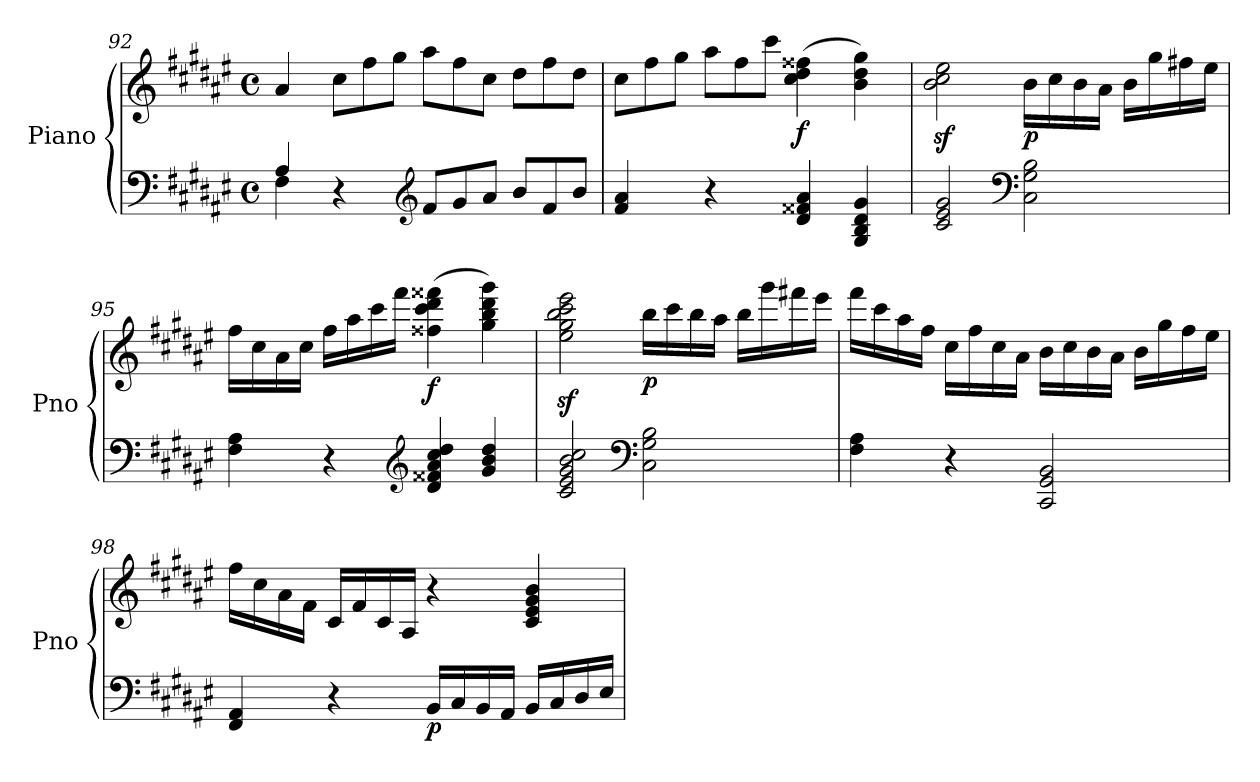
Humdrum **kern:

**kern	**kern	**dynam
*part1	*part1	*part1
*staff2	*staff1	*staff1/2
*I"Piano	*	*
*I'Pno	*	*
*clefF4	*clefG2	*
*k[f#c#g#d#a#e#]	*k[f#c#g#d#a#e#]	*
*F#:	*F#:	*
*M4/4	*M4/4	*
*met(c)	*met(c)	*
=92	=92	=92
*^	*	*
4A#/	4F#\	4a#/	.
*	*	*Xtuplet	*
4r	2.ryy	12cc#\L	.
.	.	12ff#\	.
.	.	12gg#\J	.
*clefG2	*	*	*
*Xtuplet	*	*	*
12f#/L	.	12aa#\L	.
12g#/	.	12ff#\	.
12a#/J	.	12cc#\J	.
12b/L	.	12dd#\L	.
12f#/	.	12ff#\	.
12b/J	.	12dd#\J	.
*v	*v	*	*
!!LO:LB:g=z
=93	=93	=93
4f#/ 4a#/	12cc#\L	.
.	12ff#\	.
.	12gg#\J	.
4r	12aa#\L	.
.	12ff#\	.
.	12ccc#\J	.
!	!	!LO:DY:b
4d#/ 4f##X/ 4a#/	(4cc#\ 4dd#\ 4ff##X\	f
4G#/ 4B/ 4d#/ 4g#/	4b\ 4dd#\ 4gg#\)	.
=94	=94	=94
2c#/ 2e#/ 2g#/	2b\z< 2cc#\z< 2ee#\z<	.
*clefF4	*	*
!	!	!LO:DY:b
2C#\ 2G#\ 2B\	16b\LL	p
.	16cc#\	.
.	16b\	.
.	16a#\JJ	.
.	16b\LL	.
.	16gg#\	.
.	16ff#X\	.
.	16ee#\JJ	.
=95	=95	=95
4F#\ 4A#\	16ff#\LL	.
.	16cc#\	.
.	16a#\	.
.	16cc#\JJ	.
4r	16ff#\LL	.
.	16aa#\	.
.	16ccc#\	.
.	16fff#\JJ	.
*clefG2	*	*
!	!	!LO:DY:b
4d#/ 4f##X/ 4a#/ 4cc#/ 4dd#/	(4ff##X\ 4ccc#\ 4ddd#\ 4fff##X\	f
4g#/ 4b/ 4dd#/	4gg#\ 4bb\ 4ddd#\ 4ggg#\)	.
=96	=96	=96
2c#/ 2e#/ 2g#/ 2b/ 2cc#/	2ee#\z< 2gg#\z< 2bb\z< 2ccc#\z< 2eee#\z<	.
*clefF4	*	*
!	!	!LO:DY:b
2C#\ 2G#\ 2B\	16bb\LL	p
.	16ccc#\	.
.	16bb\	.
.	16aa#\JJ	.
.	16bb\LL	.
.	16ggg#\	.
.	16fff#X\	.
.	16eee#\JJ	.
!!LO:LB:g=z
=97	=97	=97
4F#\ 4A#\	16fff#\LL	.
.	16ccc#\	.
.	16aa#\	.
.	16ff#\JJ	.
4r	16cc#\LL	.
.	16ff#\	.
.	16cc#\	.
.	16a#\JJ	.
2CC#/ 2GG#/ 2BB/	16b\LL	.
.	16cc#\	.
.	16b\	.
.	16a#\JJ	.
.	16b\LL	.
.	16gg#\	.
.	16ff#\	.
.	16ee#\JJ	.
=98	=98	=98
4FF#/ 4AA#/	16ff#\LL	.
.	16cc#\	.
.	16a#\	.
.	16f#\JJ	.
4r	16c#/LL	.
.	16f#/	.
.	16c#/	.
.	16A#/JJ	.
!	!	!LO:DY:b=2
16BB/LL	4r	p
16C#/	.	.
16BB/	.	.
16AA#/JJ	.	.
16BB/LL	4c#/ 4e#/ 4g#/ 4b/	.
16C#/	.	.
16D#/	.	.
16E#/JJ	.	.
=	=	=
*-	*-	*-
